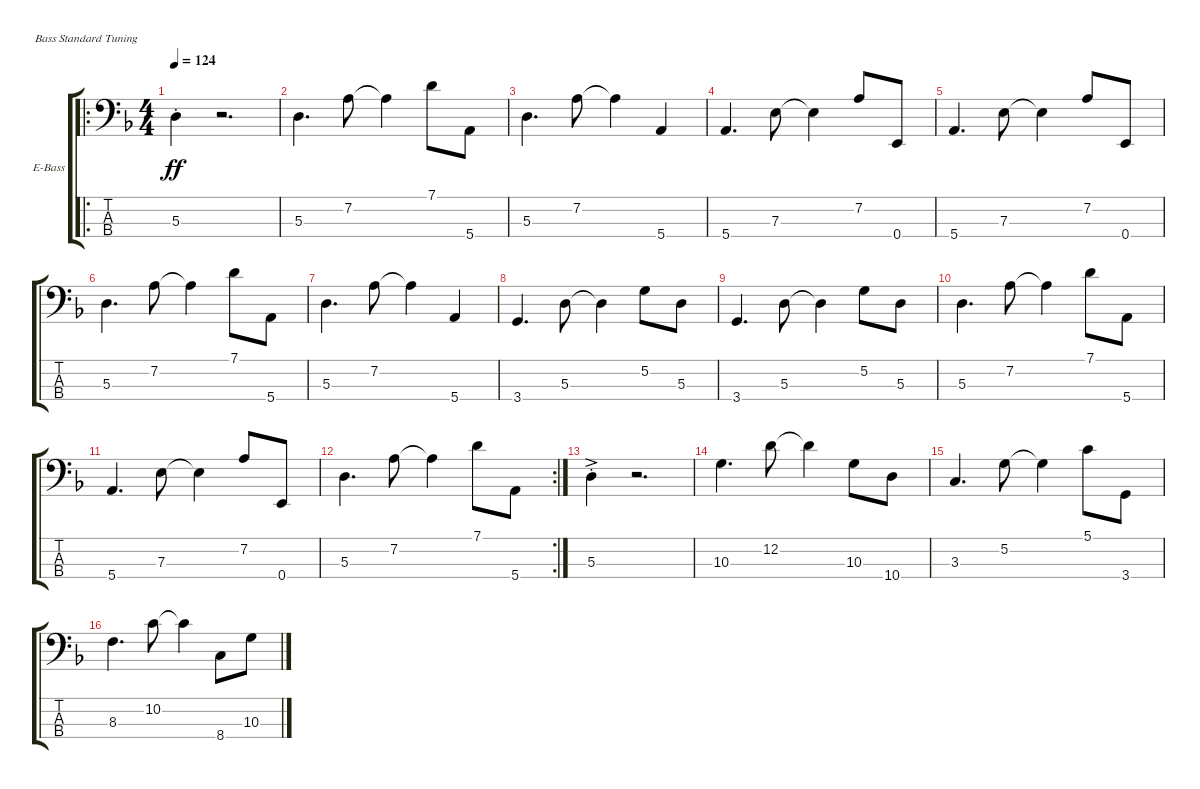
\bracketExtendMode groupsimilarinstruments
\firstSystemTrackNameOrientation horizontal
\otherSystemsTrackNameOrientation horizontal
\track ("Electric Bass" "E-Bass") {instrument electricbassfinger}
\staff {score tabs}
\tuning (G2 D2 A1 E1)
\ro
\ts (4 4)
\tempo 124
\clef f4
\scale
0.534351
\ks dminor
5.3{st}.4{dy ff instrument electricbassfinger} r.2{d} |
\scale
0.232824 5.3.4{d} 7.2.8 7.2{t}.4 7.1.8 5.4.8 |
\scale
0.232824 5.3.4{d} 7.2.8 7.2{t}.4 5.4.4 |
\scale
0.333333 5.4.4{d} 7.3.8 7.3{t}.4 7.2.8 0.4.8 |
\scale
0.333333 5.4.4{d} 7.3.8 7.3{t}.4 7.2.8 0.4.8 |
\scale
0.333333 5.3.4{d} 7.2.8 7.2{t}.4 7.1.8 5.4.8 |
\scale
0.333333 5.3.4{d} 7.2.8 7.2{t}.4 5.4.4 |
\scale
0.333333 3.4.4{d} 5.3.8 5.3{t}.4 5.2.8 5.3.8 |
\scale
0.333333 3.4.4{d} 5.3.8 5.3{t}.4 5.2.8 5.3.8 |
\scale
0.322751 5.3.4{d} 7.2.8 7.2{t}.4 7.1.8 5.4.8 |
\scale
0.322751 5.4.4{d} 7.3.8 7.3{t}.4 7.2.8 0.4.8 |
\rc 2
\scale
0.354497 5.3.4{d} 7.2.8 7.2{t}.4 7.1.8 5.4.8 |
\scale
0.333333 5.3{ac st}.4 r.2{d} |
\scale
0.333333 10.3.4{d} 12.2.8 12.2{t}.4 10.3.8 10.4.8 |
\scale
0.333333 3.3.4{d} 5.2.8 5.2{t}.4 5.1.8 3.4.8 |
\scale
0.333333 8.3.4{d} 10.2.8 10.2{t}.4 8.4.8 10.3.8
